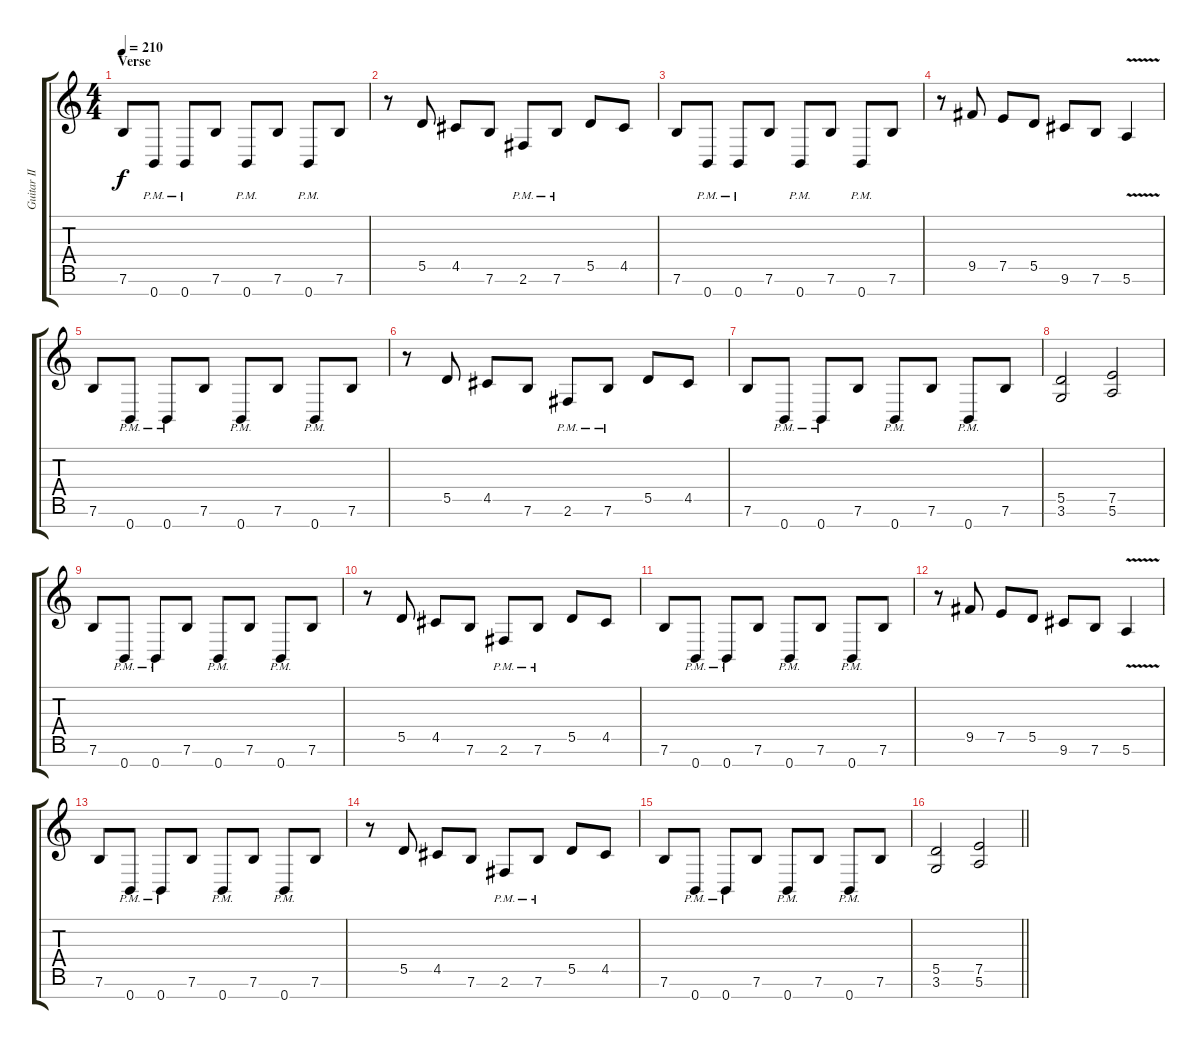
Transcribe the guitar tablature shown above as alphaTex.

\track ("Guitar II" "Guitar II") {instrument distortionguitar}
\staff {score tabs}
\tuning (E4 B3 G3 D3 A2 E2 B1) {hide}
\ts (4 4)
\section ("" "Verse")
\tempo 210
\clef g2
\ks c
7.6.8{dy f} 0.7{pm}.8 0.7{pm}.8 7.6.8 0.7{pm}.8 7.6.8 0.7{pm}.8 7.6.8 |
r.8 5.5.8 4.5.8 7.6.8 2.6{pm}.8 7.6{pm}.8 5.5.8 4.5.8 |
7.6.8 0.7{pm}.8 0.7{pm}.8 7.6.8 0.7{pm}.8 7.6.8 0.7{pm}.8 7.6.8 |
r.8 9.5.8 7.5.8 5.5.8 9.6.8 7.6.8 5.6{v}.4 |
7.6.8 0.7{pm}.8 0.7{pm}.8 7.6.8 0.7{pm}.8 7.6.8 0.7{pm}.8 7.6.8 |
r.8 5.5.8 4.5.8 7.6.8 2.6{pm}.8 7.6{pm}.8 5.5.8 4.5.8 |
7.6.8 0.7{pm}.8 0.7{pm}.8 7.6.8 0.7{pm}.8 7.6.8 0.7{pm}.8 7.6.8 |
(5.5 3.6).2 (7.5 5.6).2 |
7.6.8 0.7{pm}.8 0.7{pm}.8 7.6.8 0.7{pm}.8 7.6.8 0.7{pm}.8 7.6.8 |
r.8 5.5.8 4.5.8 7.6.8 2.6{pm}.8 7.6{pm}.8 5.5.8 4.5.8 |
7.6.8 0.7{pm}.8 0.7{pm}.8 7.6.8 0.7{pm}.8 7.6.8 0.7{pm}.8 7.6.8 |
r.8 9.5.8 7.5.8 5.5.8 9.6.8 7.6.8 5.6{v}.4 |
7.6.8 0.7{pm}.8 0.7{pm}.8 7.6.8 0.7{pm}.8 7.6.8 0.7{pm}.8 7.6.8 |
r.8 5.5.8 4.5.8 7.6.8 2.6{pm}.8 7.6{pm}.8 5.5.8 4.5.8 |
7.6.8 0.7{pm}.8 0.7{pm}.8 7.6.8 0.7{pm}.8 7.6.8 0.7{pm}.8 7.6.8 |
\barLineRight lightlight
(5.5 3.6).2 (7.5 5.6).2
